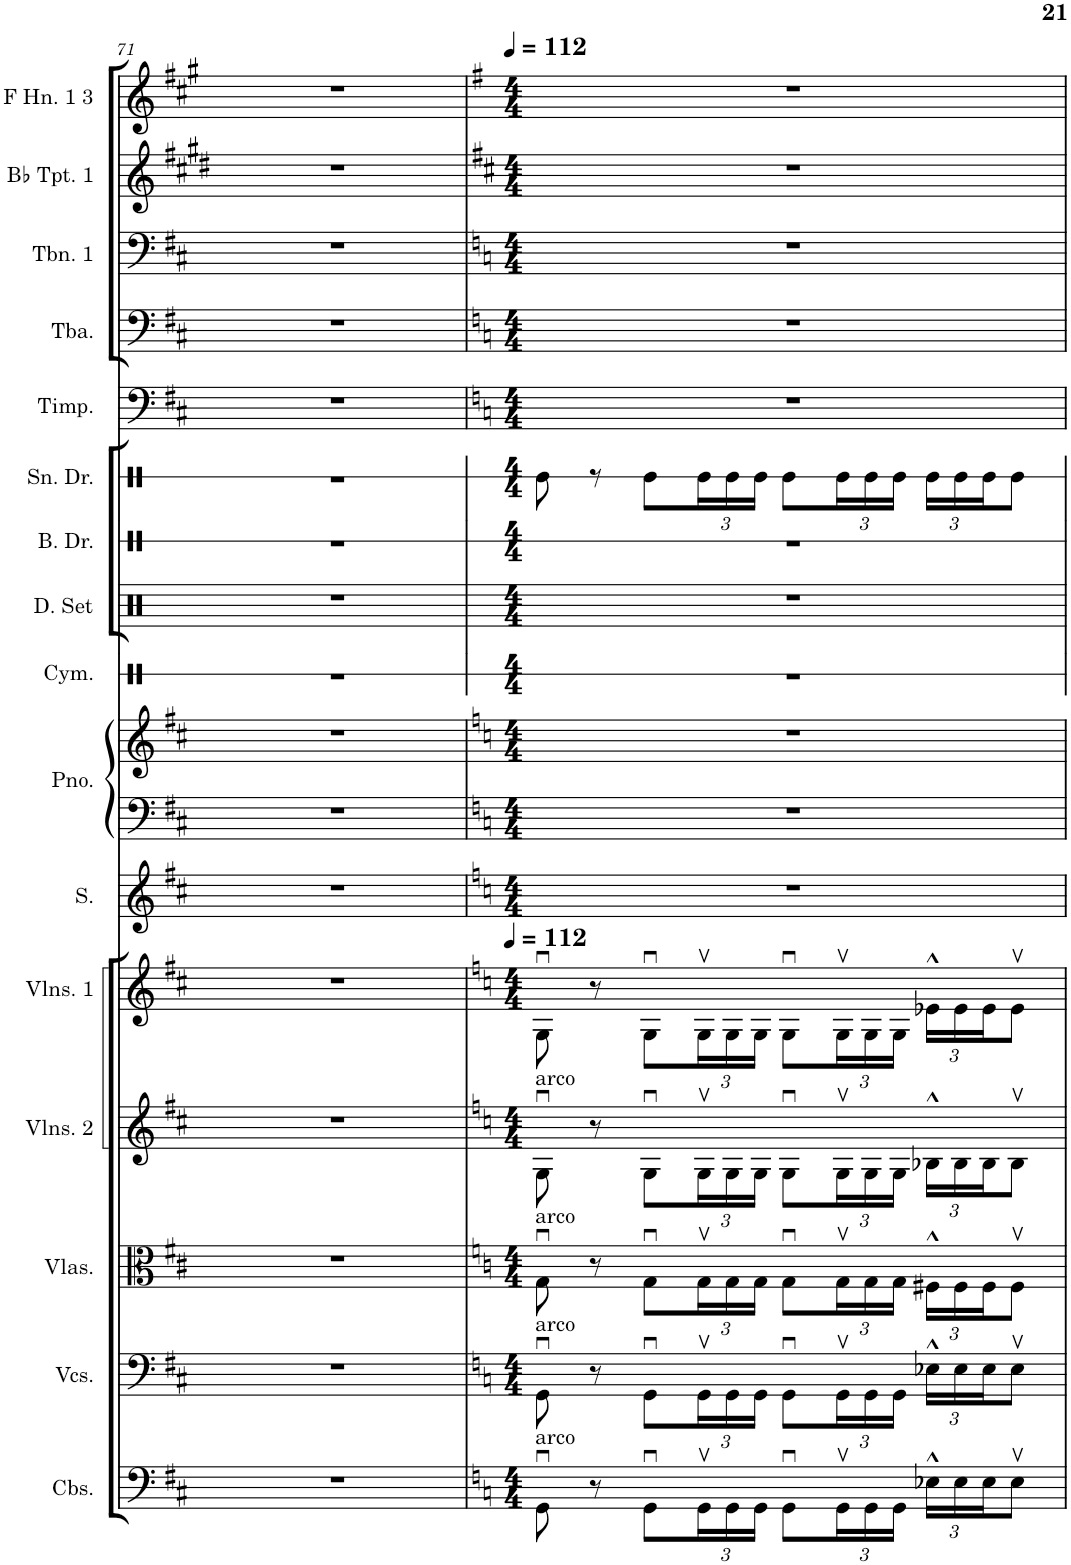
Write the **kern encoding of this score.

**kern	**kern	**kern	**kern	**kern	**kern	**kern	**kern	**kern	**kern	**kern	**kern	**kern	**kern	**kern	**kern	**kern
*part16	*part15	*part14	*part13	*part12	*part11	*part10	*part10	*part9	*part8	*part7	*part6	*part5	*part4	*part3	*part2	*part1
*staff17	*staff16	*staff15	*staff14	*staff13	*staff12	*staff11	*staff10	*staff9	*staff8	*staff7	*staff6	*staff5	*staff4	*staff3	*staff2	*staff1
*I"Contrabasses	*I"Violoncellos	*I"Violas	*I"Violins 2	*I"Violins 1	*I"Soprano	*I"Piano	*	*I"Cymbal	*I"Drumset	*I"Bass Drum	*I"Snare Drum	*I"Timpani	*I"Tuba	*I"Trombone 1	*I"Bb Trumpet 1	*I"F Horn 1 &amp; 3
*I'Cbs.	*I'Vcs.	*I'Vlas.	*I'Vlns. 2	*I'Vlns. 1	*I'S.	*I'Pno.	*	*I'Cym.	*I'D. Set	*I'B. Dr.	*I'Sn. Dr.	*I'Timp.	*I'Tba.	*I'Tbn. 1	*I'Bb Tpt. 1	*I'F Hn. 1 3
!!LO:PB:g=z
*clefF4	*clefF4	*clefC3	*clefG2	*clefG2	*clefG2	*clefF4	*clefG2	*clefX	*clefX	*clefX	*clefX	*clefF4	*clefF4	*clefF4	*clefG2	*clefG2
*Trd7c12	*	*	*	*	*	*	*	*	*	*	*	*	*	*	*Trd1c2	*Trd4c7
*k[f#c#]	*k[f#c#]	*k[f#c#]	*k[f#c#]	*k[f#c#]	*k[f#c#]	*k[f#c#]	*k[f#c#]	*k[]	*k[]	*k[]	*k[]	*k[f#c#]	*k[f#c#]	*k[f#c#]	*k[f#c#g#d#]	*k[f#c#g#]
*M12/8	*M12/8	*M12/8	*M12/8	*M12/8	*M12/8	*M12/8	*M12/8	*M12/8	*M12/8	*M12/8	*M12/8	*M12/8	*M12/8	*M12/8	*M12/8	*M12/8
=71	=71	=71	=71	=71	=71	=71	=71	=71	=71	=71	=71	=71	=71	=71	=71	=71
1.r	1.r	1.r	1.r	1.r	1.r	1.r	1.r	1.r	1.r	1.r	1.r	1.r	1.r	1.r	1.r	1.r
=72	=72	=72	=72	=72	=72	=72	=72	=72	=72	=72	=72	=72	=72	=72	=72	=72
*k[]	*k[]	*k[]	*k[]	*k[]	*k[]	*k[]	*k[]	*	*	*	*	*k[]	*k[]	*k[]	*k[f#c#]	*k[f#]
*M4/4	*M4/4	*M4/4	*M4/4	*M4/4	*M4/4	*M4/4	*M4/4	*M4/4	*M4/4	*M4/4	*M4/4	*M4/4	*M4/4	*M4/4	*M4/4	*M4/4
*	*	*	*	*MM112	*	*	*	*	*	*	*	*	*	*	*	*MM112
!	!	!	!LO:TX:a:t=arco	!	!	!	!	!	!	!	!	!	!	!	!	!
!	!	!LO:TX:a:t=arco	!	!	!	!	!	!	!	!	!	!	!	!	!	!
!	!LO:TX:a:t=arco	!	!	!	!	!	!	!	!	!	!	!	!	!	!	!
!LO:TX:a:t=arco	!	!	!	!	!	!	!	!	!	!	!	!	!	!	!	!
8GGu\	8GGu\	8Gu\	8Gu\	8Gu\	1r	1r	1r	1r	1r	1r	8Re\	1r	1r	1r	1r	1r
8r	8r	8r	8r	8r	.	.	.	.	.	.	8r	.	.	.	.	.
8GGu\L	8GGu\L	8Gu\L	8Gu\L	8Gu\L	.	.	.	.	.	.	8Re\L	.	.	.	.	.
*Xbrackettup	*Xbrackettup	*Xbrackettup	*Xbrackettup	*Xbrackettup	*	*	*	*	*	*	*Xbrackettup	*	*	*	*	*
24GGv\L	24GGv\L	24Gv\L	24Gv\L	24Gv\L	.	.	.	.	.	.	24Re\L	.	.	.	.	.
24GG\	24GG\	24G\	24G\	24G\	.	.	.	.	.	.	24Re\	.	.	.	.	.
24GG\JJ	24GG\JJ	24G\JJ	24G\JJ	24G\JJ	.	.	.	.	.	.	24Re\JJ	.	.	.	.	.
8GGu\L	8GGu\L	8Gu\L	8Gu\L	8Gu\L	.	.	.	.	.	.	8Re\L	.	.	.	.	.
24GGv\L	24GGv\L	24Gv\L	24Gv\L	24Gv\L	.	.	.	.	.	.	24Re\L	.	.	.	.	.
24GG\	24GG\	24G\	24G\	24G\	.	.	.	.	.	.	24Re\	.	.	.	.	.
24GG\JJ	24GG\JJ	24G\JJ	24G\JJ	24G\JJ	.	.	.	.	.	.	24Re\JJ	.	.	.	.	.
24E-X^^\LL	24E-X^^\LL	24F#X^^\LL	24B-X^^\LL	24e-X^^\LL	.	.	.	.	.	.	24Re\LL	.	.	.	.	.
24E-\	24E-\	24F#\	24B-\	24e-\	.	.	.	.	.	.	24Re\	.	.	.	.	.
24E-\J	24E-\J	24F#\J	24B-\J	24e-\J	.	.	.	.	.	.	24Re\J	.	.	.	.	.
8E-v\J	8E-v\J	8F#v\J	8B-v\J	8e-v\J	.	.	.	.	.	.	8Re\J	.	.	.	.	.
=	=	=	=	=	=	=	=	=	=	=	=	=	=	=	=	=
*-	*-	*-	*-	*-	*-	*-	*-	*-	*-	*-	*-	*-	*-	*-	*-	*-
